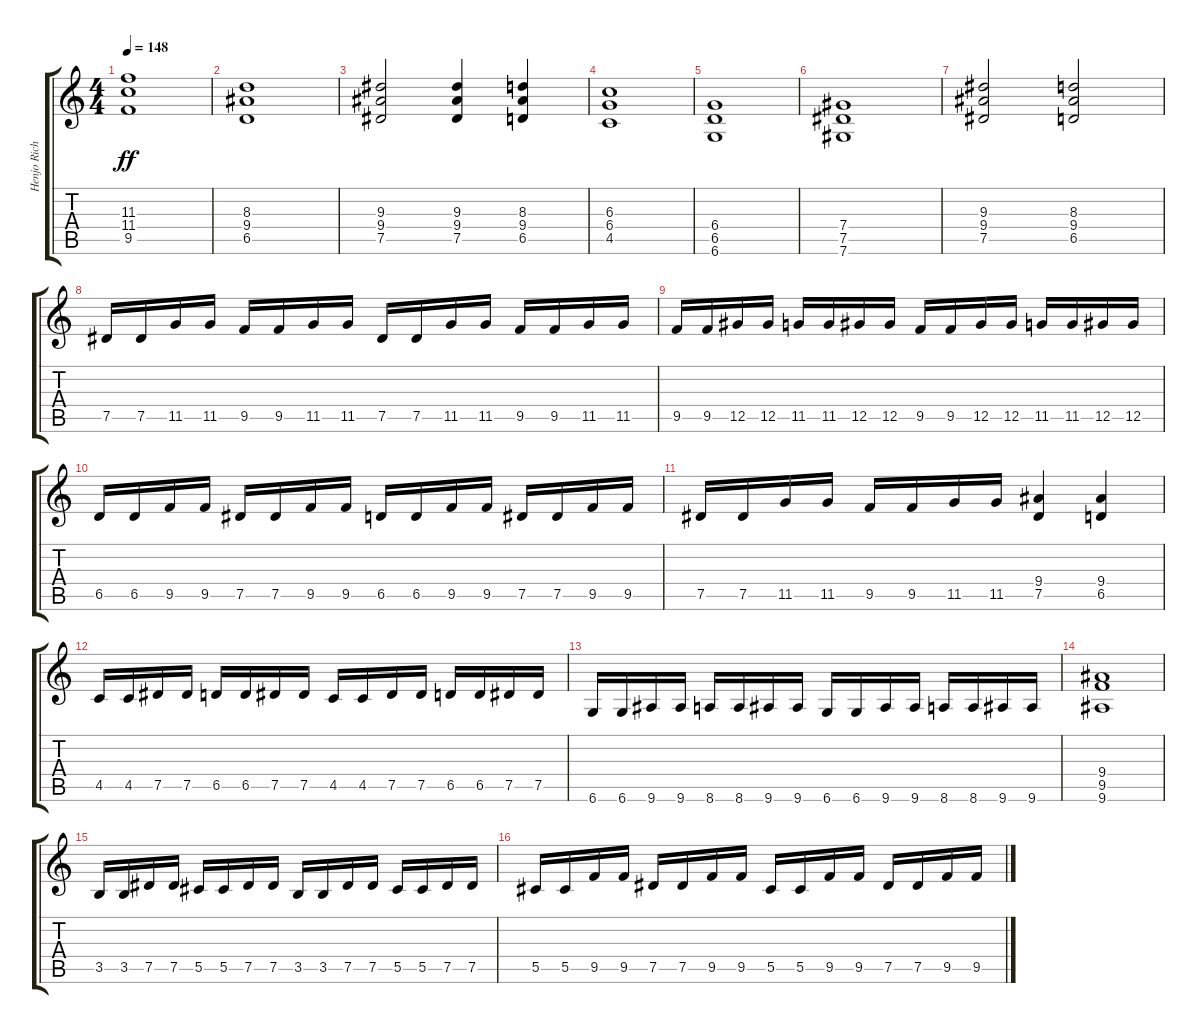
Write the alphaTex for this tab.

\track ("Henjo Richter<Guiar>" "Henjo Rich") {instrument distortionguitar}
\staff {score tabs}
\tuning (Eb4 Bb3 Gb3 Db3 Ab2 Db2) {hide}
\ts (4 4)
\tempo 148
\clef g2
\ks c
(11.3 11.4 9.5).1{dy ff} |
(8.3 9.4 6.5).1 |
(9.3 9.4 7.5).2 (9.3 9.4 7.5).4 (8.3 9.4 6.5).4 |
(6.3 6.4 4.5).1 |
(6.4 6.5 6.6).1 |
(7.4 7.5 7.6).1 |
(9.3 9.4 7.5).2 (8.3 9.4 6.5).2 |
7.5.16 7.5.16 11.5.16 11.5.16 9.5.16 9.5.16 11.5.16 11.5.16 7.5.16 7.5.16 11.5.16 11.5.16 9.5.16 9.5.16 11.5.16 11.5.16 |
9.5.16 9.5.16 12.5.16 12.5.16 11.5.16 11.5.16 12.5.16 12.5.16 9.5.16 9.5.16 12.5.16 12.5.16 11.5.16 11.5.16 12.5.16 12.5.16 |
6.5.16 6.5.16 9.5.16 9.5.16 7.5.16 7.5.16 9.5.16 9.5.16 6.5.16 6.5.16 9.5.16 9.5.16 7.5.16 7.5.16 9.5.16 9.5.16 |
7.5.16 7.5.16 11.5.16 11.5.16 9.5.16 9.5.16 11.5.16 11.5.16 (9.4 7.5).4 (9.4 6.5).4 |
4.5.16 4.5.16 7.5.16 7.5.16 6.5.16 6.5.16 7.5.16 7.5.16 4.5.16 4.5.16 7.5.16 7.5.16 6.5.16 6.5.16 7.5.16 7.5.16 |
6.6.16 6.6.16 9.6.16 9.6.16 8.6.16 8.6.16 9.6.16 9.6.16 6.6.16 6.6.16 9.6.16 9.6.16 8.6.16 8.6.16 9.6.16 9.6.16 |
(9.4 9.5 9.6).1 |
3.5.16 3.5.16 7.5.16 7.5.16 5.5.16 5.5.16 7.5.16 7.5.16 3.5.16 3.5.16 7.5.16 7.5.16 5.5.16 5.5.16 7.5.16 7.5.16 |
5.5.16 5.5.16 9.5.16 9.5.16 7.5.16 7.5.16 9.5.16 9.5.16 5.5.16 5.5.16 9.5.16 9.5.16 7.5.16 7.5.16 9.5.16 9.5.16
